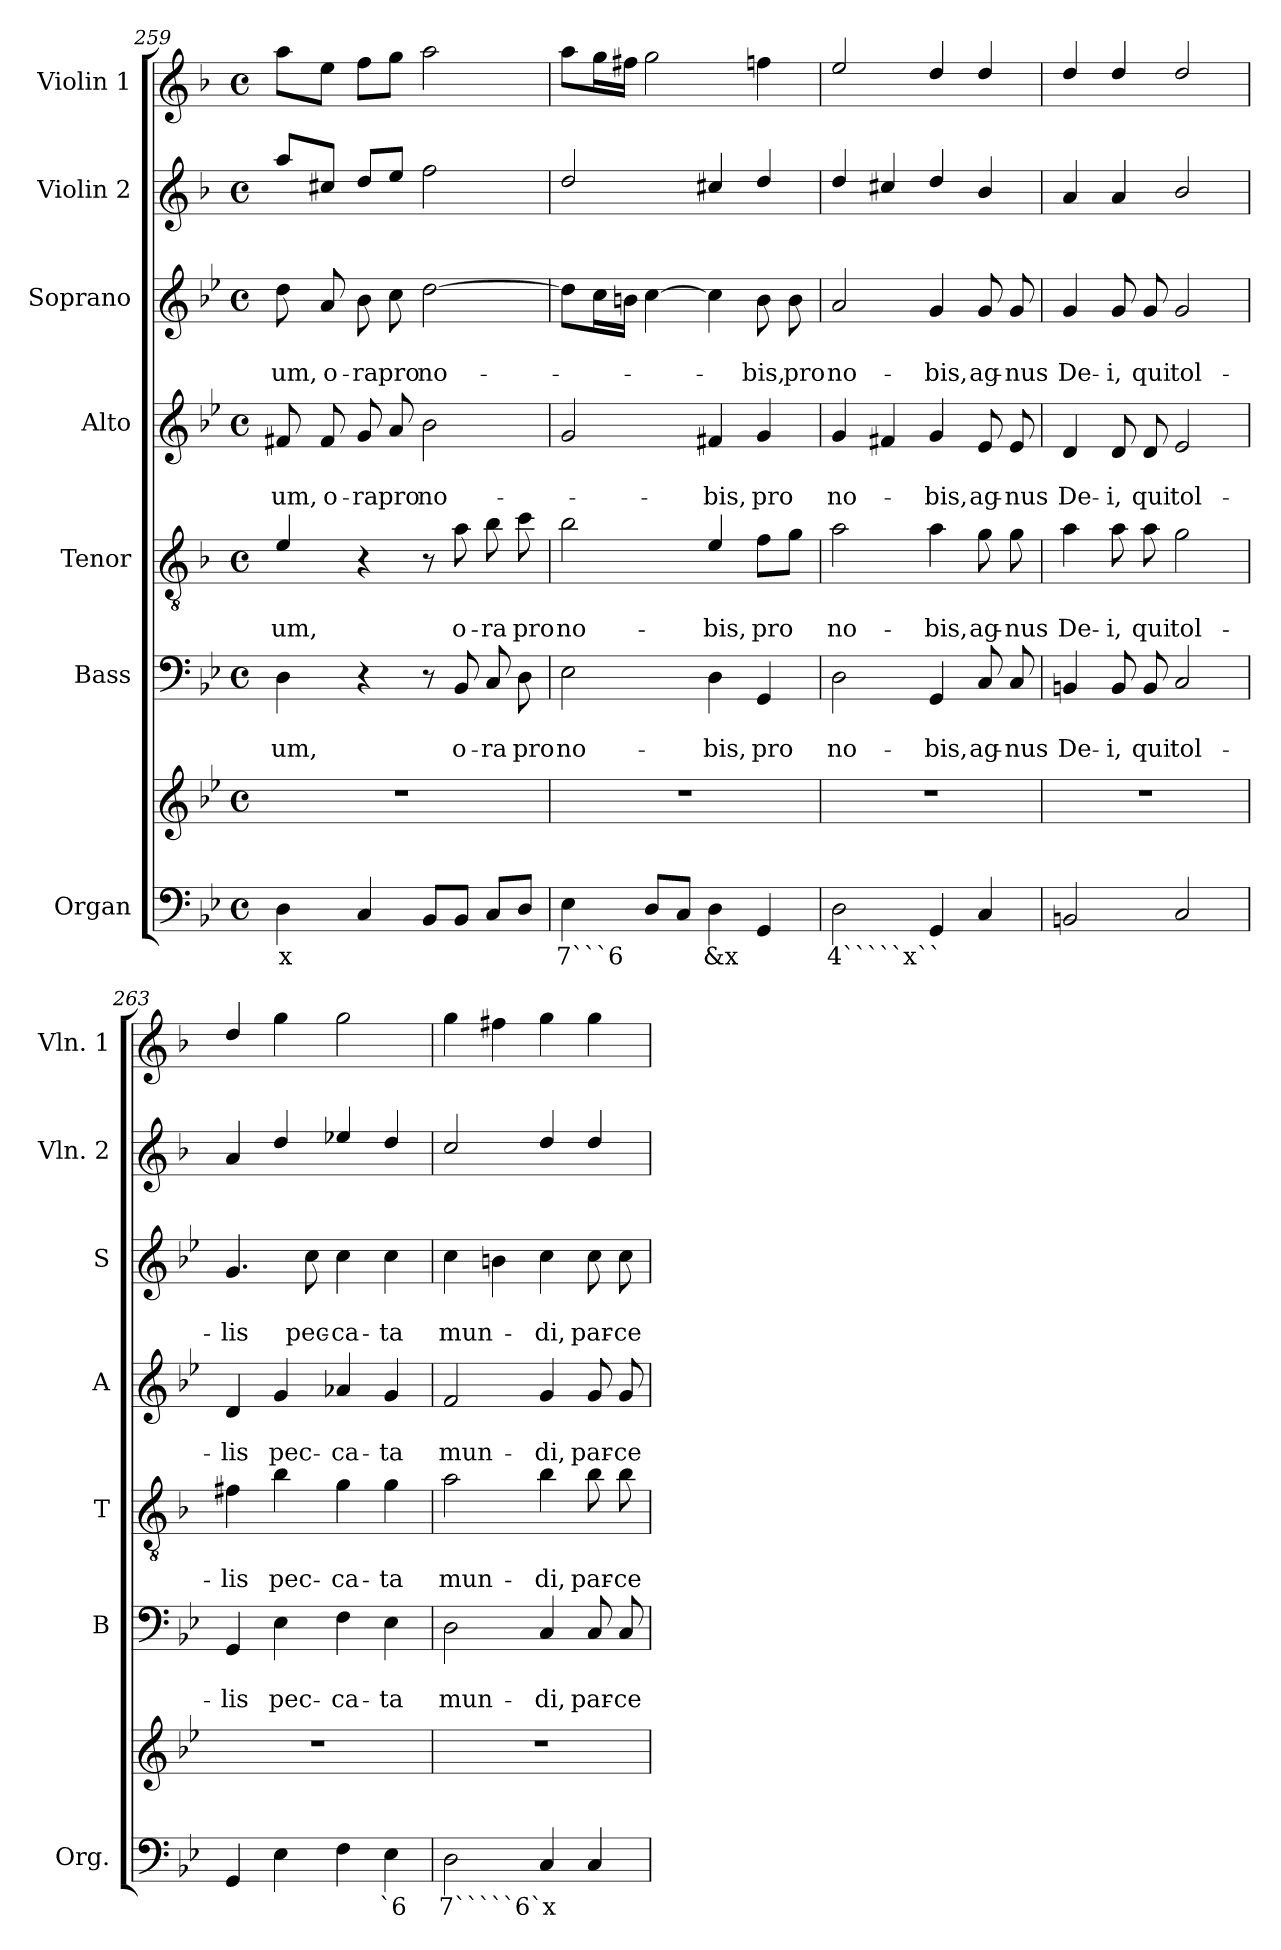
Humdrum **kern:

**kern	**text	**kern	**kern	**text	**text	**kern	**text	**text	**kern	**text	**text	**kern	**text	**text	**kern	**kern
*part7	*part7	*part7	*part6	*part6	*part6	*part5	*part5	*part5	*part4	*part4	*part4	*part3	*part3	*part3	*part2	*part1
*staff8	*staff8	*staff7	*staff6	*staff6	*staff6	*staff5	*staff5	*staff5	*staff4	*staff4	*staff4	*staff3	*staff3	*staff3	*staff2	*staff1
*I"Organ	*	*	*I"Bass	*	*	*I"Tenor	*	*	*I"Alto	*	*	*I"Soprano	*	*	*I"Violin 2	*I"Violin 1
*I'Org.	*	*	*I'B	*	*	*I'T	*	*	*I'A	*	*	*I'S	*	*	*I'Vln. 2	*I'Vln. 1
*clefF4	*	*clefG2	*clefF4	*	*	*clefGv2	*	*	*clefG2	*	*	*clefG2	*	*	*clefG2	*clefG2
*	*	*	*	*	*	*ITrd4c7	*	*	*	*	*	*	*	*	*ITrd4c7	*ITrd4c7
*k[b-e-]	*	*k[b-e-]	*k[b-e-]	*	*	*k[b-e-]	*	*	*k[b-e-]	*	*	*k[b-e-]	*	*	*k[b-e-]	*k[b-e-]
*B-:	*	*B-:	*B-:	*	*	*B-:	*	*	*B-:	*	*	*B-:	*	*	*B-:	*B-:
*M4/4	*	*M4/4	*M4/4	*	*	*M4/4	*	*	*M4/4	*	*	*M4/4	*	*	*M4/4	*M4/4
*met(c)	*	*met(c)	*met(c)	*	*	*met(c)	*	*	*met(c)	*	*	*met(c)	*	*	*met(c)	*met(c)
=259	=259	=259	=259	=259	=259	=259	=259	=259	=259	=259	=259	=259	=259	=259	=259	=259
!	!LO:LY:b	!	!	!	!	!	!	!	!	!	!	!	!	!	!	!
!	!	!	!	!	!LO:LY:b	!	!	!	!	!	!	!	!	!	!	!
!	!	!	!	!	!	!	!	!LO:LY:b	!	!	!	!	!	!	!	!
!	!	!	!	!	!	!	!	!	!	!	!LO:LY:b	!	!	!	!	!
!	!	!	!	!	!	!	!	!	!	!	!	!	!	!LO:LY:b	!	!
4D\	x	1r	4D\	.	-um,	4A/	.	-um,	8f#X/	.	-um,	8dd\	.	-um,	8dd/L	8dd\L
!	!	!	!	!	!	!	!	!	!	!	!LO:LY:b	!	!	!	!	!
!	!	!	!	!	!	!	!	!	!	!	!	!	!	!LO:LY:b	!	!
.	.	.	.	.	.	.	.	.	8f#/	.	o-	8a/	.	o-	8f#X/J	8a\J
!	!	!	!	!	!	!	!	!	!	!	!LO:LY:b	!	!	!	!	!
!	!	!	!	!	!	!	!	!	!	!	!	!	!	!LO:LY:b	!	!
4C/	.	.	4r	.	.	4r	.	.	8g/	.	-ra	8b-\	.	-ra	8g/L	8b-\L
!	!	!	!	!	!	!	!	!	!	!	!LO:LY:b	!	!	!	!	!
!	!	!	!	!	!	!	!	!	!	!	!	!	!	!LO:LY:b	!	!
.	.	.	.	.	.	.	.	.	8a/	.	pro	8cc\	.	pro	8a/J	8cc\J
!	!	!	!	!	!	!	!	!	!	!	!LO:LY:b	!	!	!	!	!
!	!	!	!	!	!	!	!	!	!	!	!	!	!	!LO:LY:b	!	!
8BB-/L	.	.	8r	.	.	8r	.	.	2b-\	.	no-	[2dd\	.	no-	2b-\	2dd\
!	!	!	!	!	!LO:LY:b	!	!	!	!	!	!	!	!	!	!	!
!	!	!	!	!	!	!	!	!LO:LY:b	!	!	!	!	!	!	!	!
8BB-/J	.	.	8BB-/	.	o-	8d\	.	o-	.	.	.	.	.	.	.	.
!	!	!	!	!	!LO:LY:b	!	!	!	!	!	!	!	!	!	!	!
!	!	!	!	!	!	!	!	!LO:LY:b	!	!	!	!	!	!	!	!
8C/L	.	.	8C/	.	-ra	8e-\	.	-ra	.	.	.	.	.	.	.	.
!	!	!	!	!	!LO:LY:b	!	!	!	!	!	!	!	!	!	!	!
!	!	!	!	!	!	!	!	!LO:LY:b	!	!	!	!	!	!	!	!
8D/J	.	.	8D\	.	pro	8f\	.	pro	.	.	.	.	.	.	.	.
=260	=260	=260	=260	=260	=260	=260	=260	=260	=260	=260	=260	=260	=260	=260	=260	=260
!	!LO:LY:b	!	!	!	!	!	!	!	!	!	!	!	!	!	!	!
!	!	!	!	!	!LO:LY:b	!	!	!	!	!	!	!	!	!	!	!
!	!	!	!	!	!	!	!	!LO:LY:b	!	!	!	!	!	!	!	!
4E-\	7```6	1r	2E-\	.	no-	2e-\	.	no-	2g/	.	.	8dd\L]	.	.	2g/	8dd\L
.	.	.	.	.	.	.	.	.	.	.	.	16cc\L	.	.	.	16cc\L
.	.	.	.	.	.	.	.	.	.	.	.	16bn\JJ	.	.	.	16bn\JJ
8D/L	.	.	.	.	.	.	.	.	.	.	.	[4cc\	.	.	.	2cc\
8C/J	.	.	.	.	.	.	.	.	.	.	.	.	.	.	.	.
!	!LO:LY:b	!	!	!	!	!	!	!	!	!	!	!	!	!	!	!
!	!	!	!	!	!LO:LY:b	!	!	!	!	!	!	!	!	!	!	!
!	!	!	!	!	!	!	!	!LO:LY:b	!	!	!	!	!	!	!	!
!	!	!	!	!	!	!	!	!	!	!	!LO:LY:b	!	!	!	!	!
4D\	&x	.	4D\	.	-bis,	4A/	.	-bis,	4f#X/	.	-bis,	4cc\]	.	.	4f#X/	.
!	!	!	!	!	!LO:LY:b	!	!	!	!	!	!	!	!	!	!	!
!	!	!	!	!	!	!	!	!LO:LY:b	!	!	!	!	!	!	!	!
!	!	!	!	!	!	!	!	!	!	!	!LO:LY:b	!	!	!	!	!
!	!	!	!	!	!	!	!	!	!	!	!	!	!	!LO:LY:b	!	!
4GG/	.	.	4GG/	.	pro	8B-\L	.	pro	4g/	.	pro	8b\	.	-bis,	4g/	4b-X\
!	!	!	!	!	!	!	!	!	!	!	!	!	!	!LO:LY:b	!	!
.	.	.	.	.	.	8c\J	.	.	.	.	.	8b\	.	pro	.	.
!!LO:PB:g=z
=261	=261	=261	=261	=261	=261	=261	=261	=261	=261	=261	=261	=261	=261	=261	=261	=261
!	!LO:LY:b	!	!	!	!	!	!	!	!	!	!	!	!	!	!	!
!	!	!	!	!	!LO:LY:b	!	!	!	!	!	!	!	!	!	!	!
!	!	!	!	!	!	!	!	!LO:LY:b	!	!	!	!	!	!	!	!
!	!	!	!	!	!	!	!	!	!	!	!LO:LY:b	!	!	!	!	!
!	!	!	!	!	!	!	!	!	!	!	!	!	!	!LO:LY:b	!	!
2D\	4`````x``	1r	2D\	.	no-	2d\	.	no-	4g/	.	no-	2a/	.	no-	4g/	2a/
.	.	.	.	.	.	.	.	.	4f#X/	.	.	.	.	.	4f#X/	.
!	!	!	!	!	!LO:LY:b	!	!	!	!	!	!	!	!	!	!	!
!	!	!	!	!	!	!	!	!LO:LY:b	!	!	!	!	!	!	!	!
!	!	!	!	!	!	!	!	!	!	!	!LO:LY:b	!	!	!	!	!
!	!	!	!	!	!	!	!	!	!	!	!	!	!	!LO:LY:b	!	!
4GG/	.	.	4GG/	.	-bis,	4d\	.	-bis,	4g/	.	-bis,	4g/	.	-bis,	4g/	4g/
!	!	!	!	!	!LO:LY:b	!	!	!	!	!	!	!	!	!	!	!
!	!	!	!	!	!	!	!	!LO:LY:b	!	!	!	!	!	!	!	!
!	!	!	!	!	!	!	!	!	!	!	!LO:LY:b	!	!	!	!	!
!	!	!	!	!	!	!	!	!	!	!	!	!	!	!LO:LY:b	!	!
4C/	.	.	8C/	.	ag-	8c\	.	ag-	8e-/	.	ag-	8g/	.	ag-	4e-/	4g/
!	!	!	!	!	!LO:LY:b	!	!	!	!	!	!	!	!	!	!	!
!	!	!	!	!	!	!	!	!LO:LY:b	!	!	!	!	!	!	!	!
!	!	!	!	!	!	!	!	!	!	!	!LO:LY:b	!	!	!	!	!
!	!	!	!	!	!	!	!	!	!	!	!	!	!	!LO:LY:b	!	!
.	.	.	8C/	.	-nus	8c\	.	-nus	8e-/	.	-nus	8g/	.	-nus	.	.
=262	=262	=262	=262	=262	=262	=262	=262	=262	=262	=262	=262	=262	=262	=262	=262	=262
!	!	!	!	!	!LO:LY:b	!	!	!	!	!	!	!	!	!	!	!
!	!	!	!	!	!	!	!	!LO:LY:b	!	!	!	!	!	!	!	!
!	!	!	!	!	!	!	!	!	!	!	!LO:LY:b	!	!	!	!	!
!	!	!	!	!	!	!	!	!	!	!	!	!	!	!LO:LY:b	!	!
2BBn/	.	1r	4BBn/	.	De-	4d\	.	De-	4d/	.	De-	4g/	.	De-	4d/	4g/
!	!	!	!	!	!LO:LY:b	!	!	!	!	!	!	!	!	!	!	!
!	!	!	!	!	!	!	!	!LO:LY:b	!	!	!	!	!	!	!	!
!	!	!	!	!	!	!	!	!	!	!	!LO:LY:b	!	!	!	!	!
!	!	!	!	!	!	!	!	!	!	!	!	!	!	!LO:LY:b	!	!
.	.	.	8BB/	.	-i,	8d\	.	-i,	8d/	.	-i,	8g/	.	-i,	4d/	4g/
!	!	!	!	!	!LO:LY:b	!	!	!	!	!	!	!	!	!	!	!
!	!	!	!	!	!	!	!	!LO:LY:b	!	!	!	!	!	!	!	!
!	!	!	!	!	!	!	!	!	!	!	!LO:LY:b	!	!	!	!	!
!	!	!	!	!	!	!	!	!	!	!	!	!	!	!LO:LY:b	!	!
.	.	.	8BB/	.	qui	8d\	.	qui	8d/	.	qui	8g/	.	qui	.	.
!	!	!	!	!	!LO:LY:b	!	!	!	!	!	!	!	!	!	!	!
!	!	!	!	!	!	!	!	!LO:LY:b	!	!	!	!	!	!	!	!
!	!	!	!	!	!	!	!	!	!	!	!LO:LY:b	!	!	!	!	!
!	!	!	!	!	!	!	!	!	!	!	!	!	!	!LO:LY:b	!	!
2C/	.	.	2C/	.	tol-	2c\	.	tol-	2e-/	.	tol-	2g/	.	tol-	2e-/	2g/
=263	=263	=263	=263	=263	=263	=263	=263	=263	=263	=263	=263	=263	=263	=263	=263	=263
!	!	!	!	!	!LO:LY:b	!	!	!	!	!	!	!	!	!	!	!
!	!	!	!	!	!	!	!	!LO:LY:b	!	!	!	!	!	!	!	!
!	!	!	!	!	!	!	!	!	!	!	!LO:LY:b	!	!	!	!	!
!	!	!	!	!	!	!	!	!	!	!	!	!	!	!LO:LY:b	!	!
4GG/	.	1r	4GG/	.	-lis	4Bn\	.	-lis	4d/	.	-lis	4.g/	.	-lis	4d/	4g/
!	!	!	!	!	!LO:LY:b	!	!	!	!	!	!	!	!	!	!	!
!	!	!	!	!	!	!	!	!LO:LY:b	!	!	!	!	!	!	!	!
!	!	!	!	!	!	!	!	!	!	!	!LO:LY:b	!	!	!	!	!
4E-\	.	.	4E-\	.	pec-	4e-\	.	pec-	4g/	.	pec-	.	.	.	4g/	4cc\
!	!	!	!	!	!	!	!	!	!	!	!	!	!	!LO:LY:b	!	!
.	.	.	.	.	.	.	.	.	.	.	.	8cc\	.	pec-	.	.
!	!	!	!	!	!LO:LY:b	!	!	!	!	!	!	!	!	!	!	!
!	!	!	!	!	!	!	!	!LO:LY:b	!	!	!	!	!	!	!	!
!	!	!	!	!	!	!	!	!	!	!	!LO:LY:b	!	!	!	!	!
!	!	!	!	!	!	!	!	!	!	!	!	!	!	!LO:LY:b	!	!
4F\	.	.	4F\	.	-ca-	4c\	.	-ca-	4a-X/	.	-ca-	4cc\	.	-ca-	4a-X/	2cc\
!	!LO:LY:b	!	!	!	!	!	!	!	!	!	!	!	!	!	!	!
!	!	!	!	!	!LO:LY:b	!	!	!	!	!	!	!	!	!	!	!
!	!	!	!	!	!	!	!	!LO:LY:b	!	!	!	!	!	!	!	!
!	!	!	!	!	!	!	!	!	!	!	!LO:LY:b	!	!	!	!	!
!	!	!	!	!	!	!	!	!	!	!	!	!	!	!LO:LY:b	!	!
4E-\	`6	.	4E-\	.	-ta	4c\	.	-ta	4g/	.	-ta	4cc\	.	-ta	4g/	.
=264	=264	=264	=264	=264	=264	=264	=264	=264	=264	=264	=264	=264	=264	=264	=264	=264
!	!LO:LY:b	!	!	!	!	!	!	!	!	!	!	!	!	!	!	!
!	!	!	!	!	!LO:LY:b	!	!	!	!	!	!	!	!	!	!	!
!	!	!	!	!	!	!	!	!LO:LY:b	!	!	!	!	!	!	!	!
!	!	!	!	!	!	!	!	!	!	!	!LO:LY:b	!	!	!	!	!
!	!	!	!	!	!	!	!	!	!	!	!	!	!	!LO:LY:b	!	!
2D\	7`````6`x	1r	2D\	.	mun-	2d\	.	mun-	2f/	.	mun-	4cc\	.	mun-	2f/	4cc\
.	.	.	.	.	.	.	.	.	.	.	.	4bn\	.	.	.	4bn\
!	!	!	!	!	!LO:LY:b	!	!	!	!	!	!	!	!	!	!	!
!	!	!	!	!	!	!	!	!LO:LY:b	!	!	!	!	!	!	!	!
!	!	!	!	!	!	!	!	!	!	!	!LO:LY:b	!	!	!	!	!
!	!	!	!	!	!	!	!	!	!	!	!	!	!	!LO:LY:b	!	!
4C/	.	.	4C/	.	-di,	4e-\	.	-di,	4g/	.	-di,	4cc\	.	-di,	4g/	4cc\
!	!	!	!	!	!LO:LY:b	!	!	!	!	!	!	!	!	!	!	!
!	!	!	!	!	!	!	!	!LO:LY:b	!	!	!	!	!	!	!	!
!	!	!	!	!	!	!	!	!	!	!	!LO:LY:b	!	!	!	!	!
!	!	!	!	!	!	!	!	!	!	!	!	!	!	!LO:LY:b	!	!
4C/	.	.	8C/	.	par-	8e-\	.	par-	8g/	.	par-	8cc\	.	par-	4g/	4cc\
!	!	!	!	!	!LO:LY:b	!	!	!	!	!	!	!	!	!	!	!
!	!	!	!	!	!	!	!	!LO:LY:b	!	!	!	!	!	!	!	!
!	!	!	!	!	!	!	!	!	!	!	!LO:LY:b	!	!	!	!	!
!	!	!	!	!	!	!	!	!	!	!	!	!	!	!LO:LY:b	!	!
.	.	.	8C/	.	-ce	8e-\	.	-ce	8g/	.	-ce	8cc\	.	-ce	.	.
=	=	=	=	=	=	=	=	=	=	=	=	=	=	=	=	=
*-	*-	*-	*-	*-	*-	*-	*-	*-	*-	*-	*-	*-	*-	*-	*-	*-
